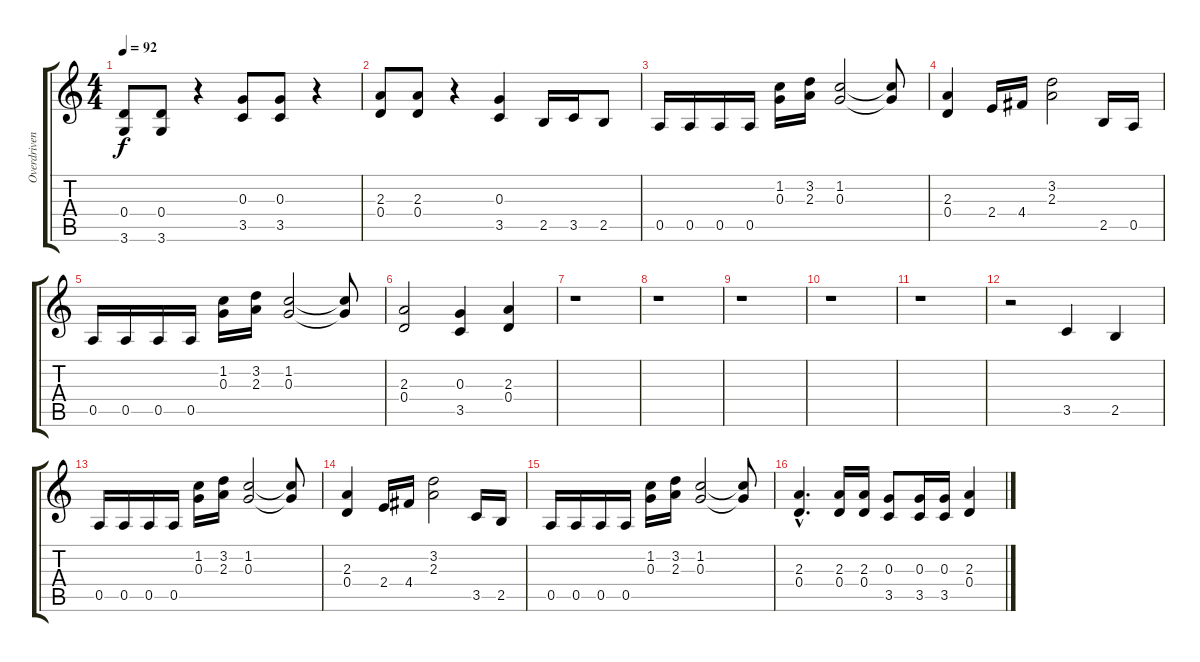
\track ("Overdriven Guitar" "Overdriven") {instrument overdrivenguitar}
\staff {score tabs}
\tuning (E4 B3 G3 D3 A2 E2) {hide}
\ts (4 4)
\tempo 92
\clef g2
\ks c
(0.4 3.6).8{dy f} (0.4 3.6).8 r.4 (0.3 3.5).8 (0.3 3.5).8 r.4 |
(2.3 0.4).8 (2.3 0.4).8 r.4 (0.3 3.5).4 2.5.16 3.5.16 2.5.8 |
0.5.16 0.5.16 0.5.16 0.5.16 (1.2 0.3).16 (3.2 2.3).16 (1.2 0.3).2 (1.2{t} 0.3{t}).8 |
(2.3 0.4).4 2.4.16 4.4.16 (3.2 2.3).2 2.5.16 0.5.16 |
0.5.16 0.5.16 0.5.16 0.5.16 (1.2 0.3).16 (3.2 2.3).16 (1.2 0.3).2 (1.2{t} 0.3{t}).8 |
(2.3 0.4).2 (0.3 3.5).4 (2.3 0.4).4 |
r.1 |
r.1 |
r.1 |
r.1 |
r.1 |
r.2 3.5.4 2.5.4 |
0.5.16 0.5.16 0.5.16 0.5.16 (1.2 0.3).16 (3.2 2.3).16 (1.2 0.3).2 (1.2{t} 0.3{t}).8 |
(2.3 0.4).4 2.4.16 4.4.16 (3.2 2.3).2 3.5.16 2.5.16 |
0.5.16 0.5.16 0.5.16 0.5.16 (1.2 0.3).16 (3.2 2.3).16 (1.2 0.3).2 (1.2{t} 0.3{t}).8 |
(2.3{hac} 0.4{hac}).4{d} (2.3 0.4).16 (2.3 0.4).16 (0.3 3.5).8 (0.3 3.5).16 (0.3 3.5).16 (2.3 0.4).4
